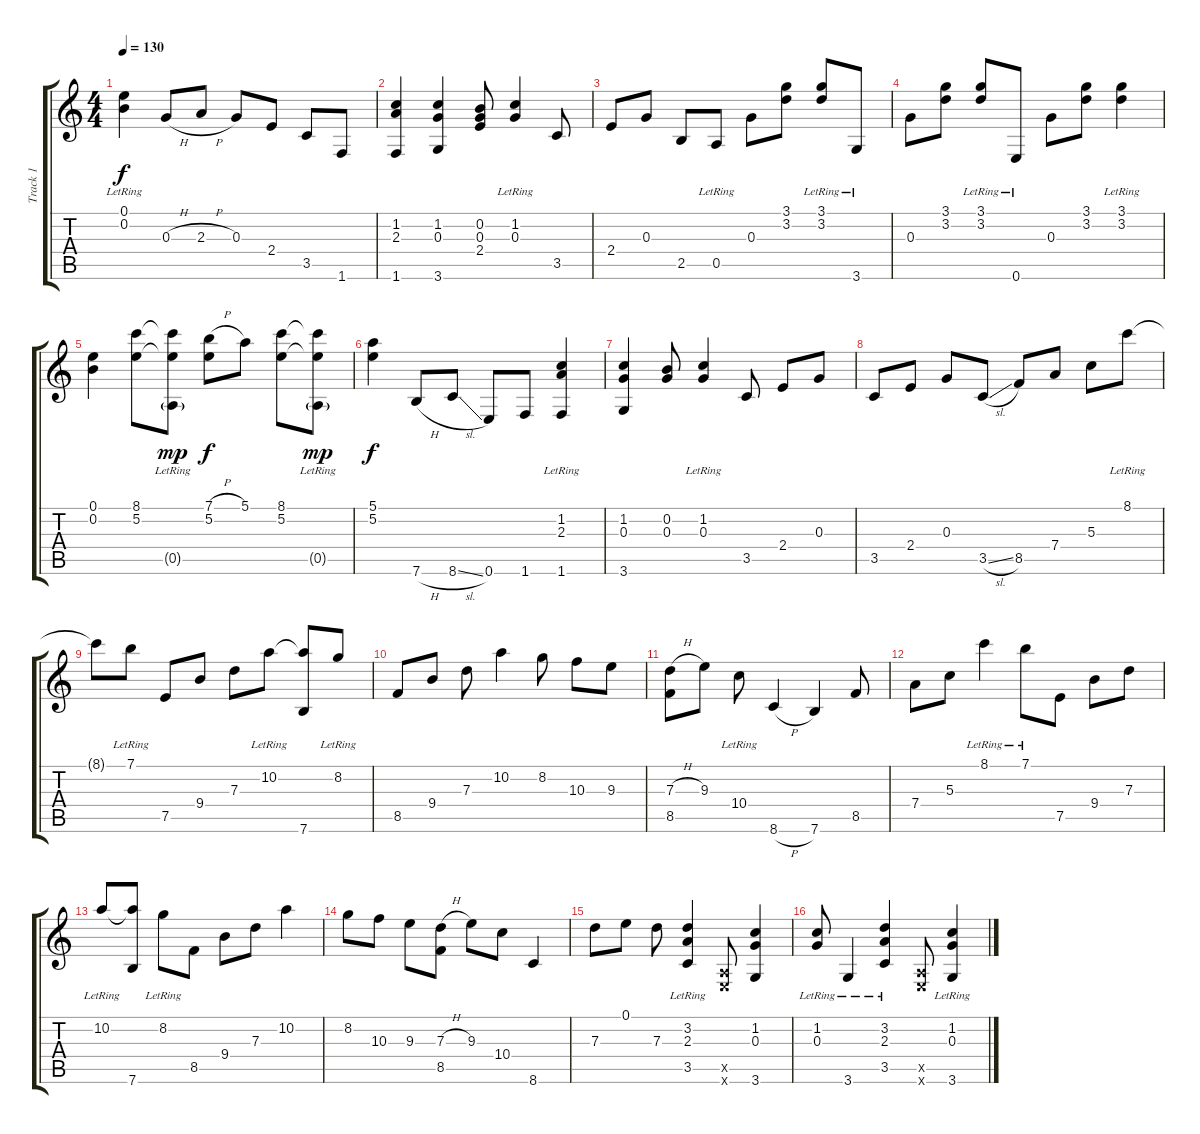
\track ("Track 1" "Track 1") {instrument acousticguitarsteel}
\staff {score tabs}
\tuning (E4 B3 G3 D3 A2 E2) {hide}
\ts (4 4)
\tempo 130
\clef g2
\ks c
(0.1{lr} 0.2{lr}).4{dy f} 0.3{h}.8 2.3{h}.8 0.3.8 2.4.8 3.5.8 1.6.8 |
(1.2 2.3 1.6).4 (1.2 0.3 3.6).4 (0.2 0.3 2.4).8 (1.2{lr} 0.3{lr}).4 3.5.8 |
2.4.8 0.3.8 2.5.8 0.5{lr}.8 0.3.8 (3.1 3.2).8 (3.1{lr} 3.2{lr}).8 3.6{lr}.8 |
0.3.8 (3.1 3.2).8 (3.1{lr} 3.2{lr}).8 0.6{lr}.8 0.3.8 (3.1 3.2).8 (3.1{lr} 3.2{lr}).4 |
(0.1 0.2).4 (8.1 5.2).8 (8.1{t} 5.2{t} 0.5{g lr}).8{dy mp} (7.1{h} 5.2).8{dy f} 5.1.8 (8.1 5.2).8 (8.1{t} 5.2{t} 0.5{g lr}).8{dy mp} |
(5.1 5.2).4{dy f} 7.6{h}.8 8.6{sl}.8 0.6.8 1.6.8 (1.2{lr} 2.3{lr} 1.6).4 |
(1.2 0.3 3.6).4 (0.2 0.3).8 (1.2{lr} 0.3{lr}).4 3.5.8 2.4.8 0.3.8 |
3.5.8 2.4.8 0.3.8 3.5{sl}.8 8.5.8 7.4.8 5.3.8 8.1{lr}.8 |
8.1{t}.8 7.1{lr}.8 7.5.8 9.4.8 7.3.8 10.2{lr}.8 (10.2{t} 7.6).8 8.2{lr}.8 |
8.5.8 9.4.8 7.3.8 10.2.4 8.2.8 10.3.8 9.3.8 |
(7.3{h} 8.5).8 9.3.8 10.4{lr}.8 8.6{h}.4 7.6.4 8.5.8 |
7.4.8 5.3.8 8.1{lr}.4 7.1{lr}.8 7.5.8 9.4.8 7.3.8 |
10.2{lr}.8 (10.2{t} 7.6).8 8.2{lr}.8 8.5.8 9.4.8 7.3.8 10.2.4 |
8.2.8 10.3.8 9.3.8 (7.3{h} 8.5).8 9.3.8 10.4.8 8.6.4 |
7.3.8 0.1.8 7.3.8 (3.2{lr} 2.3{lr} 3.5).4 (0.5{x} 0.6{x}).8 (1.2 0.3 3.6).4 |
(1.2{lr} 0.3{lr}).8 3.6{lr}.4 (3.2{lr} 2.3{lr} 3.5).4 (0.5{x} 0.6{x}).8 (1.2 0.3 3.6{lr}).4
